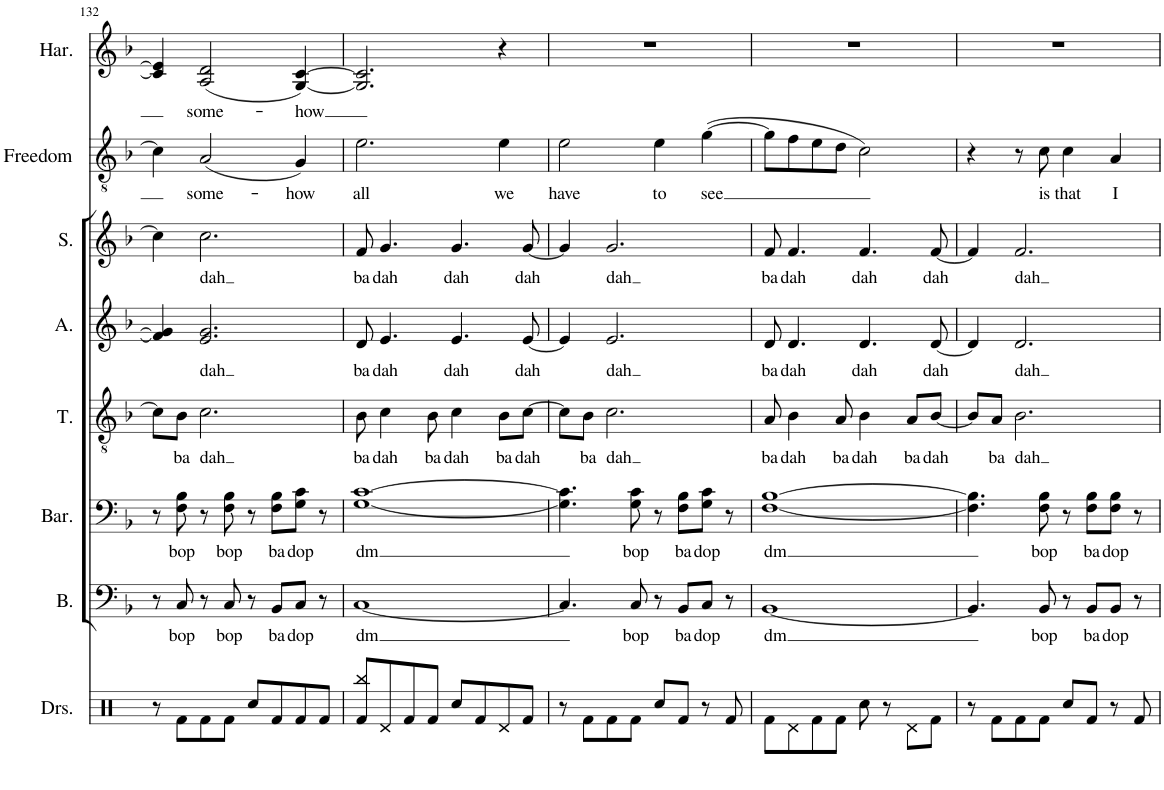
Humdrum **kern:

**kern	**text	**kern	**text	**kern	**text	**kern	**text	**kern	**text	**kern	**text	**kern	**text
*part7	*part7	*part6	*part6	*part5	*part5	*part4	*part4	*part3	*part3	*part2	*part2	*part1	*part1
*staff7	*staff7	*staff6	*staff6	*staff5	*staff5	*staff4	*staff4	*staff3	*staff3	*staff2	*staff2	*staff1	*staff1
*I"Bass	*	*I"Baritone	*	*I"Tenor	*	*I"Alto	*	*I"Soprano	*	*I"Freedom Solo	*	*I"Harmony	*
*I'B.	*	*I'Bar.	*	*I'T.	*	*I'A.	*	*I'S.	*	*I'Freedom	*	*I'Har.	*
!!LO:PB:g=z
*clefF4	*	*clefF4	*	*clefGv2	*	*clefG2	*	*clefG2	*	*clefGv2	*	*clefG2	*
*k[b-]	*	*k[b-]	*	*k[b-]	*	*k[b-]	*	*k[b-]	*	*k[b-]	*	*k[b-]	*
*M2/2	*	*M2/2	*	*M2/2	*	*M2/2	*	*M2/2	*	*M2/2	*	*M2/2	*
*met(c|)	*	*met(c|)	*	*met(c|)	*	*met(c|)	*	*met(c|)	*	*met(c|)	*	*met(c|)	*
=132	=132	=132	=132	=132	=132	=132	=132	=132	=132	=132	=132	=132	=132
8r	.	8r	.	8c\L]	.	4f/] 4g/]	.	4cc\]	.	4c\]	.	4c/] 4e/]	.
!	!LO:LY:b	!	!LO:LY:b	!	!LO:LY:b	!	!	!	!	!	!	!	!
8C/	bop	8F\ 8B-\	bop	8B-\J	ba	.	.	.	.	.	.	.	.
!	!	!	!	!	!LO:LY:b	!	!LO:LY:b	!	!LO:LY:b	!	!LO:LY:b	!	!LO:LY:b
8r	.	8r	.	2.c\	dah	2.e/ 2.g/	dah	2.cc\	dah	(2A/	some-	(2A/ 2d/	some-
!	!LO:LY:b	!	!LO:LY:b	!	!	!	!	!	!	!	!	!	!
8C/	bop	8F\ 8B-\	bop	.	.	.	.	.	.	.	.	.	.
8r	.	8r	.	.	.	.	.	.	.	.	.	.	.
!	!LO:LY:b	!	!LO:LY:b	!	!	!	!	!	!	!	!	!	!
8BB-/L	ba	8F\ 8B-\L	ba	.	.	.	.	.	.	.	.	.	.
!	!LO:LY:b	!	!LO:LY:b	!	!	!	!	!	!	!	!LO:LY:b	!	!LO:LY:b
8C/J	dop	8G\ 8c\J	dop	.	.	.	.	.	.	4G/)	-how	[4G/ [4c/)	-how
8r	.	8r	.	.	.	.	.	.	.	.	.	.	.
=133	=133	=133	=133	=133	=133	=133	=133	=133	=133	=133	=133	=133	=133
!	!LO:LY:b	!	!LO:LY:b	!	!LO:LY:b	!	!LO:LY:b	!	!LO:LY:b	!	!LO:LY:b	!	!
[1C	dm	[1G [1c	dm	8B-\	ba	8d/	ba	8f/	ba	2.e\	all	2.G/] 2.c/]	.
!	!	!	!	!	!LO:LY:b	!	!LO:LY:b	!	!LO:LY:b	!	!	!	!
.	.	.	.	4c\	dah	4.e/	dah	4.g/	dah	.	.	.	.
!	!	!	!	!	!LO:LY:b	!	!	!	!	!	!	!	!
.	.	.	.	8B-\	ba	.	.	.	.	.	.	.	.
!	!	!	!	!	!LO:LY:b	!	!LO:LY:b	!	!LO:LY:b	!	!	!	!
.	.	.	.	4c\	dah	4.e/	dah	4.g/	dah	.	.	.	.
!	!	!	!	!	!LO:LY:b	!	!	!	!	!	!LO:LY:b	!	!
.	.	.	.	8B-\L	ba	.	.	.	.	4e\	we	4r	.
!	!	!	!	!	!LO:LY:b	!	!LO:LY:b	!	!LO:LY:b	!	!	!	!
.	.	.	.	[8c\J	dah	[8e/	dah	[8g/	dah	.	.	.	.
=134	=134	=134	=134	=134	=134	=134	=134	=134	=134	=134	=134	=134	=134
!	!	!	!	!	!	!	!	!	!	!	!LO:LY:b	!	!
4.C/]	.	4.G\] 4.c\]	.	8c\L]	.	4e/]	.	4g/]	.	2e\	have	1r	.
!	!	!	!	!	!LO:LY:b	!	!	!	!	!	!	!	!
.	.	.	.	8B-\J	ba	.	.	.	.	.	.	.	.
!	!	!	!	!	!LO:LY:b	!	!LO:LY:b	!	!LO:LY:b	!	!	!	!
.	.	.	.	2.c\	dah	2.e/	dah	2.g/	dah	.	.	.	.
!	!LO:LY:b	!	!LO:LY:b	!	!	!	!	!	!	!	!	!	!
8C/	bop	8G\ 8c\	bop	.	.	.	.	.	.	.	.	.	.
!	!	!	!	!	!	!	!	!	!	!	!LO:LY:b	!	!
8r	.	8r	.	.	.	.	.	.	.	4e\	to	.	.
!	!LO:LY:b	!	!LO:LY:b	!	!	!	!	!	!	!	!	!	!
8BB-/L	ba	8F\ 8B-\L	ba	.	.	.	.	.	.	.	.	.	.
!	!LO:LY:b	!	!LO:LY:b	!	!	!	!	!	!	!	!LO:LY:b	!	!
8C/J	dop	8G\ 8c\J	dop	.	.	.	.	.	.	([4g\	see	.	.
8r	.	8r	.	.	.	.	.	.	.	.	.	.	.
=135	=135	=135	=135	=135	=135	=135	=135	=135	=135	=135	=135	=135	=135
!	!LO:LY:b	!	!LO:LY:b	!	!LO:LY:b	!	!LO:LY:b	!	!LO:LY:b	!	!	!	!
[1BB-	dm	[1F [1B-	dm	8A/	ba	8d/	ba	8f/	ba	8g\L]	.	1r	.
!	!	!	!	!	!LO:LY:b	!	!LO:LY:b	!	!LO:LY:b	!	!	!	!
.	.	.	.	4B-\	dah	4.d/	dah	4.f/	dah	8f\	.	.	.
.	.	.	.	.	.	.	.	.	.	8e\	.	.	.
!	!	!	!	!	!LO:LY:b	!	!	!	!	!	!	!	!
.	.	.	.	8A/	ba	.	.	.	.	8d\J	.	.	.
!	!	!	!	!	!LO:LY:b	!	!LO:LY:b	!	!LO:LY:b	!	!	!	!
.	.	.	.	4B-\	dah	4.d/	dah	4.f/	dah	2c\)	.	.	.
!	!	!	!	!	!LO:LY:b	!	!	!	!	!	!	!	!
.	.	.	.	8A/L	ba	.	.	.	.	.	.	.	.
!	!	!	!	!	!LO:LY:b	!	!LO:LY:b	!	!LO:LY:b	!	!	!	!
.	.	.	.	[8B-/J	dah	[8d/	dah	[8f/	dah	.	.	.	.
=136	=136	=136	=136	=136	=136	=136	=136	=136	=136	=136	=136	=136	=136
4.BB-/]	.	4.F\] 4.B-\]	.	8B-/L]	.	4d/]	.	4f/]	.	4r	.	1r	.
!	!	!	!	!	!LO:LY:b	!	!	!	!	!	!	!	!
.	.	.	.	8A/J	ba	.	.	.	.	.	.	.	.
!	!	!	!	!	!LO:LY:b	!	!LO:LY:b	!	!LO:LY:b	!	!	!	!
.	.	.	.	2.B-\	dah	2.d/	dah	2.f/	dah	8r	.	.	.
!	!LO:LY:b	!	!LO:LY:b	!	!	!	!	!	!	!	!LO:LY:b	!	!
8BB-/	bop	8F\ 8B-\	bop	.	.	.	.	.	.	8c\	is	.	.
!	!	!	!	!	!	!	!	!	!	!	!LO:LY:b	!	!
8r	.	8r	.	.	.	.	.	.	.	4c\	that	.	.
!	!LO:LY:b	!	!LO:LY:b	!	!	!	!	!	!	!	!	!	!
8BB-/L	ba	8F\ 8B-\L	ba	.	.	.	.	.	.	.	.	.	.
!	!LO:LY:b	!	!LO:LY:b	!	!	!	!	!	!	!	!LO:LY:b	!	!
8BB-/J	dop	8F\ 8B-\J	dop	.	.	.	.	.	.	4A/	I	.	.
8r	.	8r	.	.	.	.	.	.	.	.	.	.	.
=	=	=	=	=	=	=	=	=	=	=	=	=	=
*-	*-	*-	*-	*-	*-	*-	*-	*-	*-	*-	*-	*-	*-
